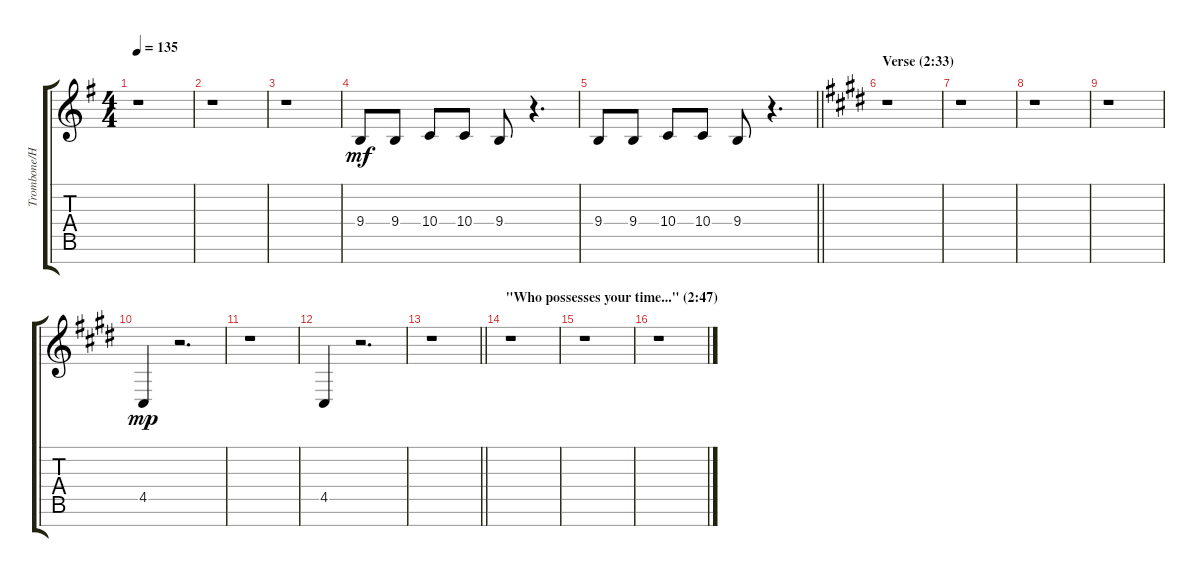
\track ("Trombone/Horn" "Trombone/H") {instrument trombone}
\staff {score tabs}
\tuning (E4 B3 G3 D3 A2 E2 B1) {hide}
\ts (4 4)
\tempo 135
\clef g2
\ks eminor
r.1{dy mf} |
r.1 |
r.1 |
9.4.8 9.4.8 10.4.8 10.4.8 9.4.8 r.4{d} |
\barLineRight lightlight
9.4.8 9.4.8 10.4.8 10.4.8 9.4.8 r.4{d} |
\section ("" "Verse (2:33)")
\ks c#minor
r.1 |
r.1 |
r.1 |
r.1 |
4.5.4{dy mp} r.2{d} |
r.1 |
4.5.4 r.2{d} |
\barLineRight lightlight
r.1 |
\section ("" "\"Who possesses your time...\" (2:47)")
r.1 |
r.1 |
r.1
